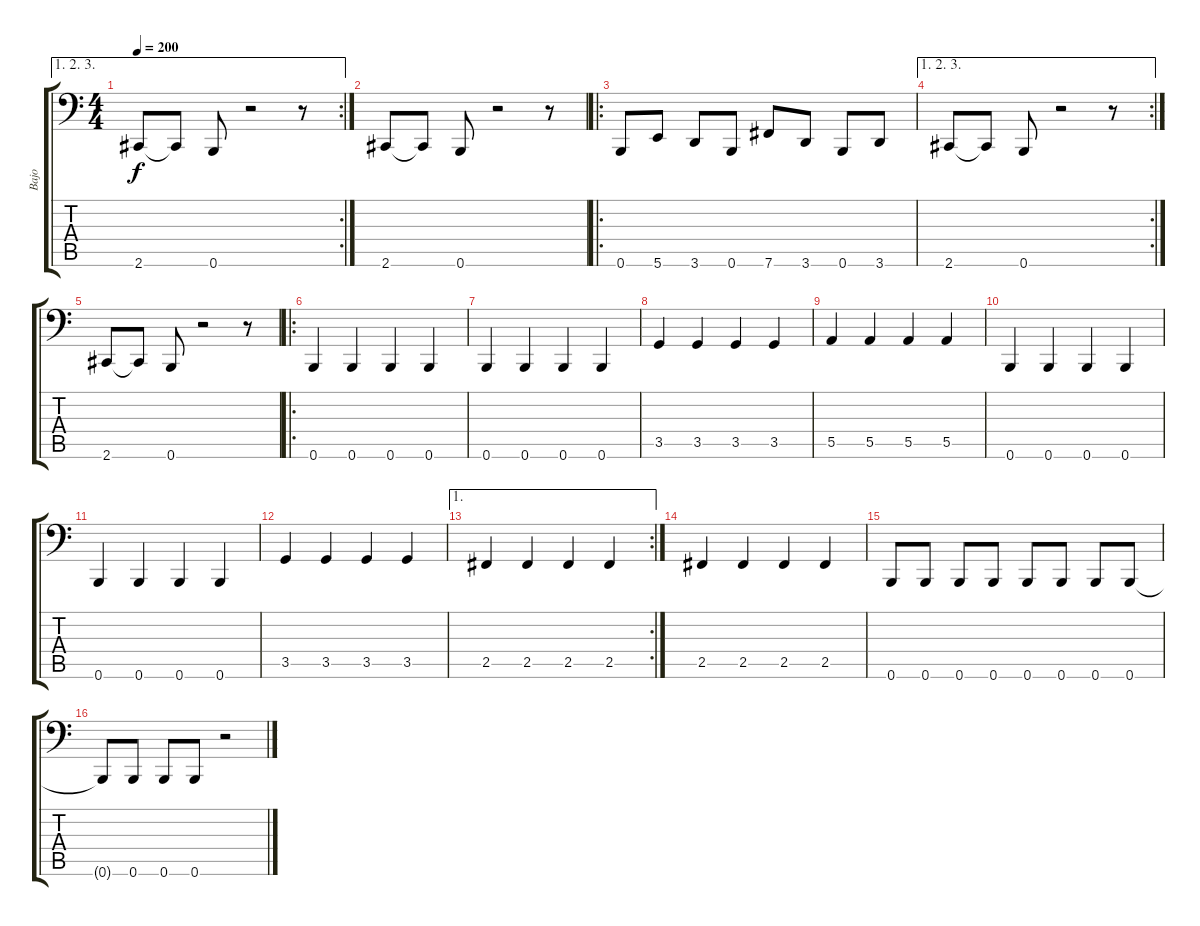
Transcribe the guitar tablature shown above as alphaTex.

\track ("Bajo" "Bajo") {instrument electricbassfinger}
\staff {score tabs}
\tuning (B2 Gb2 D2 A1 E1 B0) {hide}
\ae (1 2 3)
\rc 2
\ts (4 4)
\tempo 200
\clef f4
\ks c
2.6.8{dy f} 2.6{t}.8 0.6.8 r.2 r.8 |
2.6.8 2.6{t}.8 0.6.8 r.2 r.8 |
\ro
0.6.8 5.6.8 3.6.8 0.6.8 7.6.8 3.6.8 0.6.8 3.6.8 |
\ae (1 2 3)
\rc 2
2.6.8 2.6{t}.8 0.6.8 r.2 r.8 |
2.6.8 2.6{t}.8 0.6.8 r.2 r.8 |
\ro
0.6.4 0.6.4 0.6.4 0.6.4 |
0.6.4 0.6.4 0.6.4 0.6.4 |
3.5.4 3.5.4 3.5.4 3.5.4 |
5.5.4 5.5.4 5.5.4 5.5.4 |
0.6.4 0.6.4 0.6.4 0.6.4 |
0.6.4 0.6.4 0.6.4 0.6.4 |
3.5.4 3.5.4 3.5.4 3.5.4 |
\ae 1
\rc 2
2.5.4 2.5.4 2.5.4 2.5.4 |
2.5.4 2.5.4 2.5.4 2.5.4 |
0.6.8 0.6.8 0.6.8 0.6.8 0.6.8 0.6.8 0.6.8 0.6.8 |
0.6{t}.8 0.6.8 0.6.8 0.6.8 r.2
